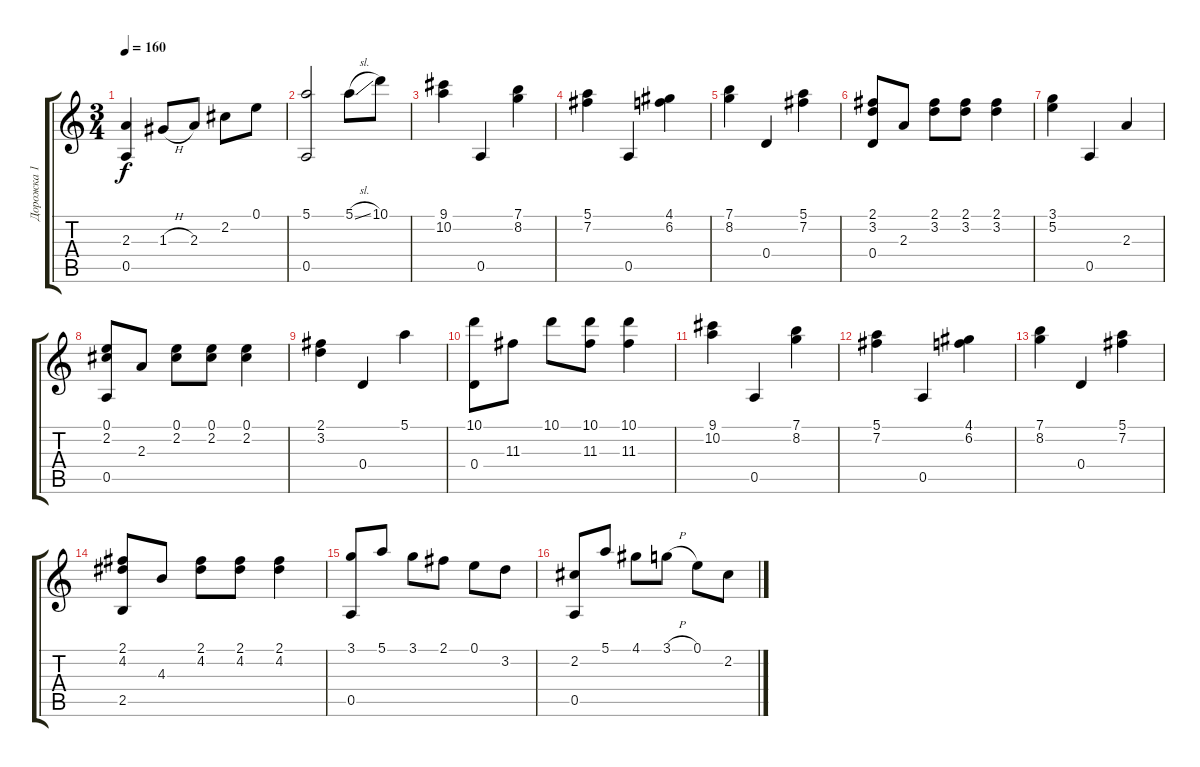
\track ("Дорожка 1" "Дорожка 1") {instrument acousticguitarnylon}
\staff {score tabs}
\tuning (E4 B3 G3 D3 A2 E2) {hide}
\ts (3 4)
\tempo 160
\clef g2
\ks c
(2.3 0.5).4{dy f} 1.3{h}.8 2.3.8 2.2.8 0.1.8 |
(5.1 0.5).2 5.1{sl}.8 10.1.8 |
(9.1 10.2).4 0.5.4 (7.1 8.2).4 |
(5.1 7.2).4 0.5.4 (4.1 6.2).4 |
(7.1 8.2).4 0.4.4 (5.1 7.2).4 |
(2.1 3.2 0.4).8 2.3.8 (2.1 3.2).8 (2.1 3.2).8 (2.1 3.2).4 |
(3.1 5.2).4 0.5.4 2.3.4 |
(0.1 2.2 0.5).8 2.3.8 (0.1 2.2).8 (0.1 2.2).8 (0.1 2.2).4 |
(2.1 3.2).4 0.4.4 5.1.4 |
(10.1 0.4).8 11.3.8 10.1.8 (10.1 11.3).8 (10.1 11.3).4 |
(9.1 10.2).4 0.5.4 (7.1 8.2).4 |
(5.1 7.2).4 0.5.4 (4.1 6.2).4 |
(7.1 8.2).4 0.4.4 (5.1 7.2).4 |
(2.1 4.2 2.5).8 4.3.8 (2.1 4.2).8 (2.1 4.2).8 (2.1 4.2).4 |
(3.1 0.5).8 5.1.8 3.1.8 2.1.8 0.1.8 3.2.8 |
(2.2 0.5).8 5.1.8 4.1.8 3.1{h}.8 0.1.8 2.2.8
